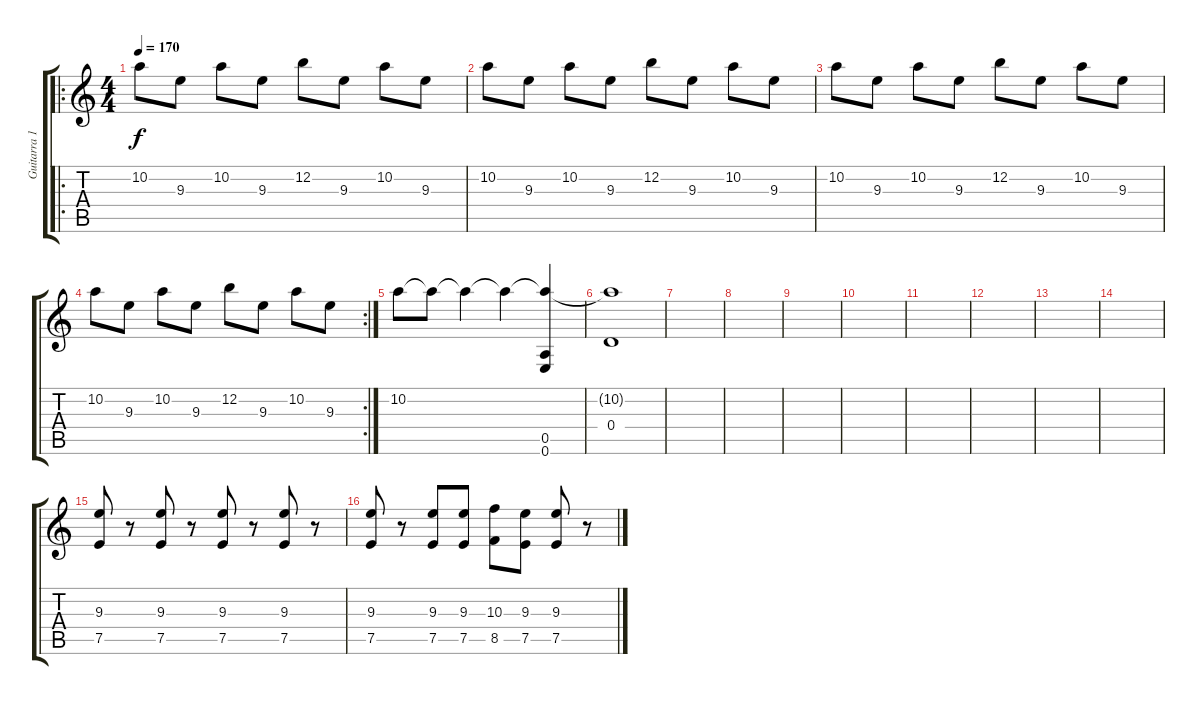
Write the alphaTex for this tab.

\track ("Guitarra 1" "Guitarra 1") {instrument overdrivenguitar}
\staff {score tabs}
\tuning (E4 B3 G3 D3 A2 E2) {hide}
\ro
\ts (4 4)
\tempo 170
\clef g2
\ks c
10.2.8{dy f instrument overdrivenguitar} 9.3.8 10.2.8 9.3.8 12.2.8 9.3.8 10.2.8 9.3.8 |
10.2.8 9.3.8 10.2.8 9.3.8 12.2.8 9.3.8 10.2.8 9.3.8 |
10.2.8 9.3.8 10.2.8 9.3.8 12.2.8 9.3.8 10.2.8 9.3.8 |
\rc 2
10.2.8 9.3.8 10.2.8 9.3.8 12.2.8 9.3.8 10.2.8 9.3.8 |
10.2.8 10.2{t}.8 10.2{t}.4 10.2{t}.4 (10.2{t} 0.5 0.6).4 |
(10.2{t} 0.4).1 |
|
|
|
|
|
|
|
|
(9.3 7.5).8 r.8 (9.3 7.5).8 r.8 (9.3 7.5).8 r.8 (9.3 7.5).8 r.8 |
(9.3 7.5).8 r.8 (9.3 7.5).8 (9.3 7.5).8 (10.3 8.5).8 (9.3 7.5).8 (9.3 7.5).8 r.8
